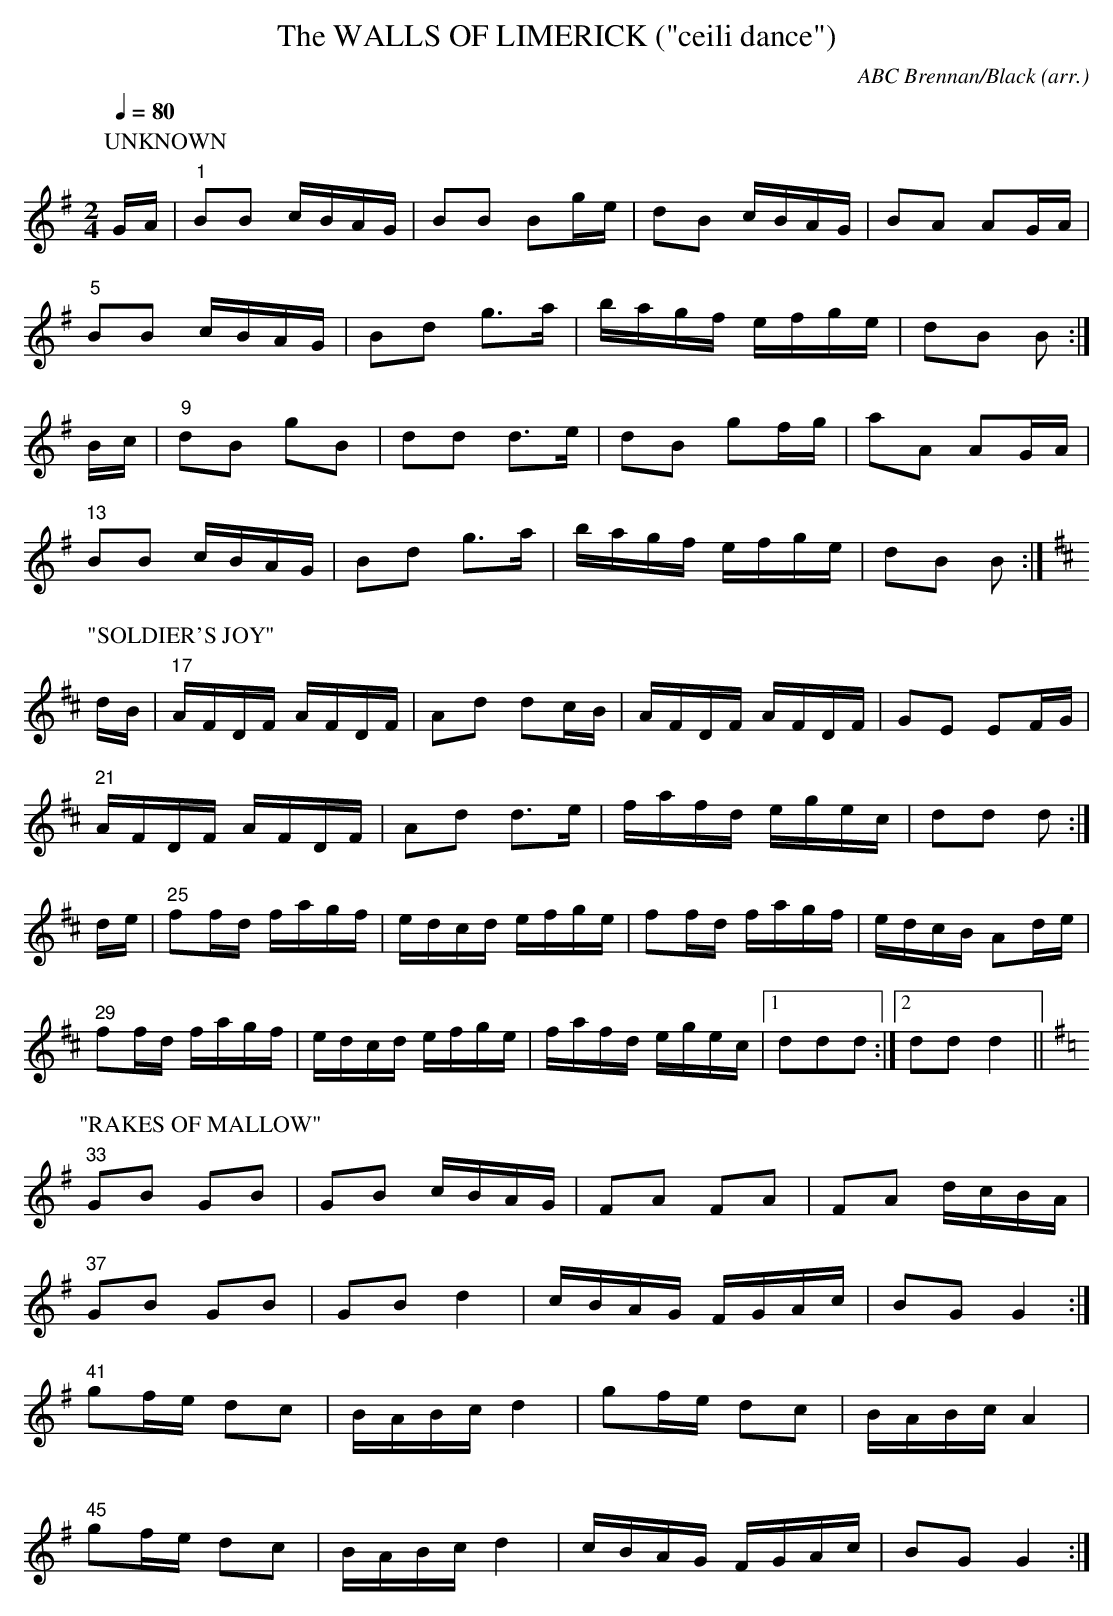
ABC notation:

X:1
T:WALLS OF LIMERICK ("ceili dance"), The
C:ABC Brennan/Black (arr.)
Q:1/4=80
M:2/4
L:1/16
K:G
P:UNKNOWN
GA|"1"B2B2 cBAG|B2B2 B2ge|d2B2 cBAG|B2A2 A2GA|
"5"B2B2 cBAG|B2d2 g3a|bagf efge|d2B2 B2:|
Bc|"9"d2B2 g2B2|d2d2 d3e|d2B2 g2fg|a2A2 A2GA|
"13"B2B2 cBAG|B2d2 g3a|bagf efge|d2B2 B2:|
K:D
P:"SOLDIER'S JOY"
dB|"17"AFDF AFDF|A2d2 d2cB|AFDF AFDF|G2E2 E2FG|
"21"AFDF AFDF|A2d2 d3e|fafd egec|d2d2 d2:|
de|"25"f2fd fagf|edcd efge|f2fd fagf|edcB A2de|
"29"f2fd fagf|edcd efge|fafd egec|1 d2d2d2:|2 d2d2 d4||
K:G
P:"RAKES OF MALLOW"
"33"G2B2 G2B2|G2B2 cBAG|F2A2 F2A2|F2A2 dcBA|
"37"G2B2 G2B2|G2B2 d4|cBAG FGAc|B2G2 G4:|
"41"g2fe d2c2|BABc d4|g2fe d2c2|BABc A4|
"45"g2fe d2c2|BABc d4|cBAG FGAc|B2G2 G4:|
